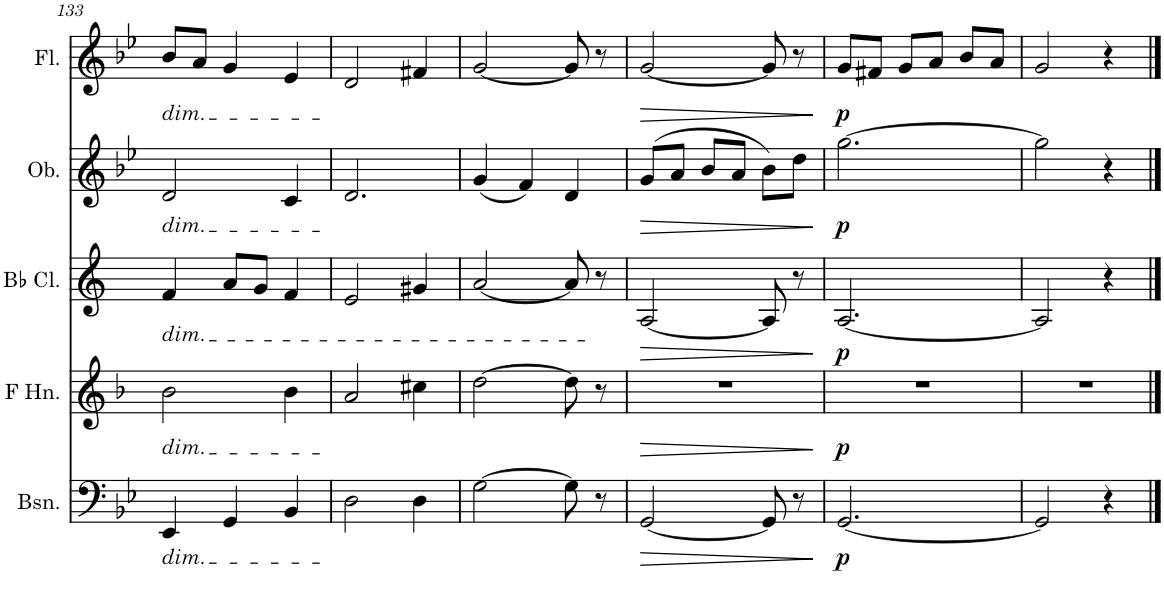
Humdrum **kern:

**kern	**dynam	**kern	**dynam	**kern	**dynam	**kern	**dynam	**kern	**dynam
*part5	*part5	*part4	*part4	*part3	*part3	*part2	*part2	*part1	*part1
*staff5	*staff5	*staff4	*staff4	*staff3	*staff3	*staff2	*staff2	*staff1	*staff1
*I"Bassoon	*	*I"Horn in F	*	*I"Bb Clarinet	*	*I"Oboe	*	*I"Flute	*
*I'Bsn.	*	*	*	*I'Bb Cl.	*	*I'Ob.	*	*I'Fl.	*
!!LO:PB:g=z
*clefF4	*	*clefG2	*	*clefG2	*	*clefG2	*	*clefG2	*
*	*	*Trd4c7	*	*Trd1c2	*	*	*	*	*
*k[b-e-]	*	*k[b-]	*	*k[]	*	*k[b-e-]	*	*k[b-e-]	*
*M3/4	*	*M3/4	*	*M3/4	*	*M3/4	*	*M3/4	*
=133	=133	=133	=133	=133	=133	=133	=133	=133	=133
!	!	!	!	!	!	!	!	!LO:TX:b:i:t=dim.	!
!	!	!	!	!	!	!LO:TX:b:i:t=dim.	!	!	!
!	!	!	!	!LO:TX:b:i:t=dim.	!	!	!	!	!
!	!	!LO:TX:b:i:t=dim.	!	!	!	!	!	!	!
!LO:TX:b:i:t=dim.	!	!	!	!	!	!	!	!	!
4EE-/	.	2b-\	.	4f/	.	2d/	.	8b-/L	.
.	.	.	.	.	.	.	.	8a/J	.
4GG/	.	.	.	8a/L	.	.	.	4g/	.
.	.	.	.	8g/J	.	.	.	.	.
4BB-/	.	4b-\	.	4f/	.	4c/	.	4e-/	.
=134	=134	=134	=134	=134	=134	=134	=134	=134	=134
2D\	.	2a/	.	2e/	.	2.d/	.	2d/	.
4D\	.	4cc#X\	.	4g#X/	.	.	.	4f#X/	.
=135	=135	=135	=135	=135	=135	=135	=135	=135	=135
[2G\	.	[2dd\	.	[2a/	.	(4g/	.	[2g/	.
.	.	.	.	.	.	4f/)	.	.	.
8G\]	.	8dd\]	.	8a/]	.	4d/	.	8g/]	.
8r	.	8r	.	8r	.	.	.	8r	.
=136	=136	=136	=136	=136	=136	=136	=136	=136	=136
!	!LO:HP:b	!	!LO:HP:b	!	!LO:HP:b	!	!LO:HP:b	!	!LO:HP:b
[2GG/	>	2.r	>	[2A/	>	(8g/L	>	[2g/	>
.	.	.	.	.	.	8a/J	.	.	.
.	.	.	.	.	.	8b-/L	.	.	.
.	.	.	.	.	.	8a/J	.	.	.
8GG/]	.	.	.	8A/]	.	8b-\L)	.	8g/]	.
8r	.	.	.	8r	.	8dd\J	.	8r	.
.	]	.	]	.	]	.	]	.	]
=137	=137	=137	=137	=137	=137	=137	=137	=137	=137
!	!LO:DY:b	!	!LO:DY:b	!	!LO:DY:b	!	!LO:DY:b	!	!LO:DY:b
[2.GG/	p	2.r	p	[2.A/	p	[2.gg\	p	8g/L	p
.	.	.	.	.	.	.	.	8f#X/J	.
.	.	.	.	.	.	.	.	8g/L	.
.	.	.	.	.	.	.	.	8a/J	.
.	.	.	.	.	.	.	.	8b-/L	.
.	.	.	.	.	.	.	.	8a/J	.
=138	=138	=138	=138	=138	=138	=138	=138	=138	=138
2GG/]	.	2.r	.	2A/]	.	2gg\]	.	2g/	.
4r	.	.	.	4r	.	4r	.	4r	.
==	==	==	==	==	==	==	==	==	==
*-	*-	*-	*-	*-	*-	*-	*-	*-	*-
